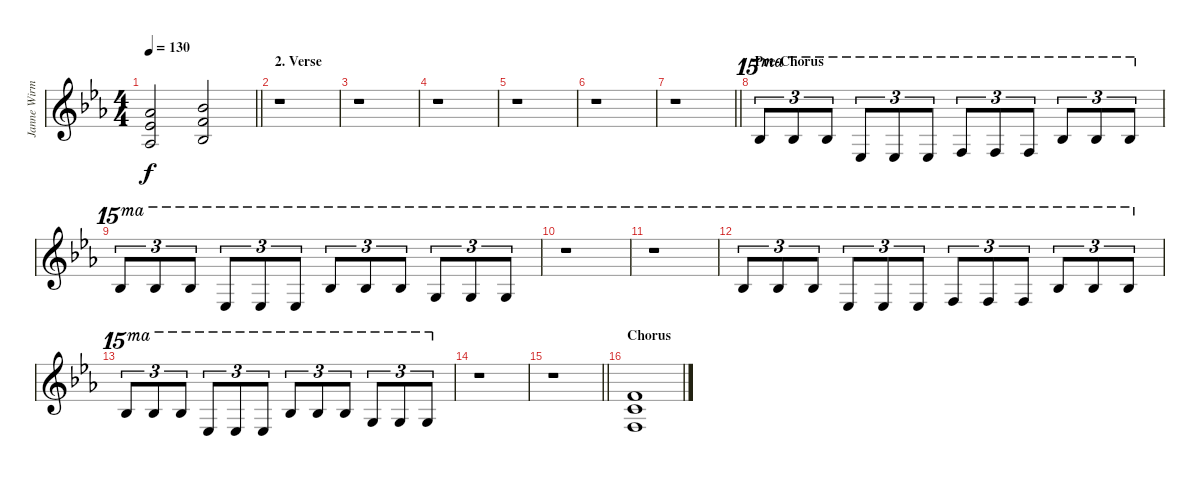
\track ("Janne Wirman" "Janne Wirm") {instrument lead2sawtooth}
\staff {score}
\tuning (E4 B3 G3 D3 A2 E2) {hide}
\ts (4 4)
\tempo 130
\clef g2
\barLineRight lightlight
\ks eb
(4.1 4.2 6.4).2{dy f} (6.1 6.2 8.4).2 |
\section ("" "2. Verse")
r.1 |
r.1 |
r.1 |
r.1 |
r.1 |
\barLineRight lightlight
r.1 |
\section ("" "Pre-Chorus")
18.1.8{tu (3 2) ot 15ma} 18.1.8{tu (3 2) ot 15ma} 18.1.8{tu (3 2) ot 15ma} 16.2.8{tu (3 2) ot 15ma} 16.2.8{tu (3 2) ot 15ma} 16.2.8{tu (3 2) ot 15ma} 13.1.8{tu (3 2) ot 15ma} 13.1.8{tu (3 2) ot 15ma} 13.1.8{tu (3 2) ot 15ma} 18.1.8{tu (3 2) ot 15ma} 18.1.8{tu (3 2) ot 15ma} 18.1.8{tu (3 2) ot 15ma} |
18.1.8{tu (3 2) ot 15ma} 18.1.8{tu (3 2) ot 15ma} 18.1.8{tu (3 2) ot 15ma} 16.2.8{tu (3 2) ot 15ma} 16.2.8{tu (3 2) ot 15ma} 16.2.8{tu (3 2) ot 15ma} 18.1.8{tu (3 2) ot 15ma} 18.1.8{tu (3 2) ot 15ma} 18.1.8{tu (3 2) ot 15ma} 15.1.8{tu (3 2) ot 15ma} 15.1.8{tu (3 2) ot 15ma} 15.1.8{tu (3 2) ot 15ma} |
r.1{ot 15ma} |
r.1{ot 15ma} |
18.1.8{tu (3 2) ot 15ma} 18.1.8{tu (3 2) ot 15ma} 18.1.8{tu (3 2) ot 15ma} 16.2.8{tu (3 2) ot 15ma} 16.2.8{tu (3 2) ot 15ma} 16.2.8{tu (3 2) ot 15ma} 13.1.8{tu (3 2) ot 15ma} 13.1.8{tu (3 2) ot 15ma} 13.1.8{tu (3 2) ot 15ma} 18.1.8{tu (3 2) ot 15ma} 18.1.8{tu (3 2) ot 15ma} 18.1.8{tu (3 2) ot 15ma} |
18.1.8{tu (3 2) ot 15ma} 18.1.8{tu (3 2) ot 15ma} 18.1.8{tu (3 2) ot 15ma} 16.2.8{tu (3 2) ot 15ma} 16.2.8{tu (3 2) ot 15ma} 16.2.8{tu (3 2) ot 15ma} 18.1.8{tu (3 2) ot 15ma} 18.1.8{tu (3 2) ot 15ma} 18.1.8{tu (3 2) ot 15ma} 15.1.8{tu (3 2) ot 15ma} 15.1.8{tu (3 2) ot 15ma} 15.1.8{tu (3 2) ot 15ma} |
r.1 |
\barLineRight lightlight
r.1 |
\section ("" "Chorus")
(1.1 1.2 3.4).1
